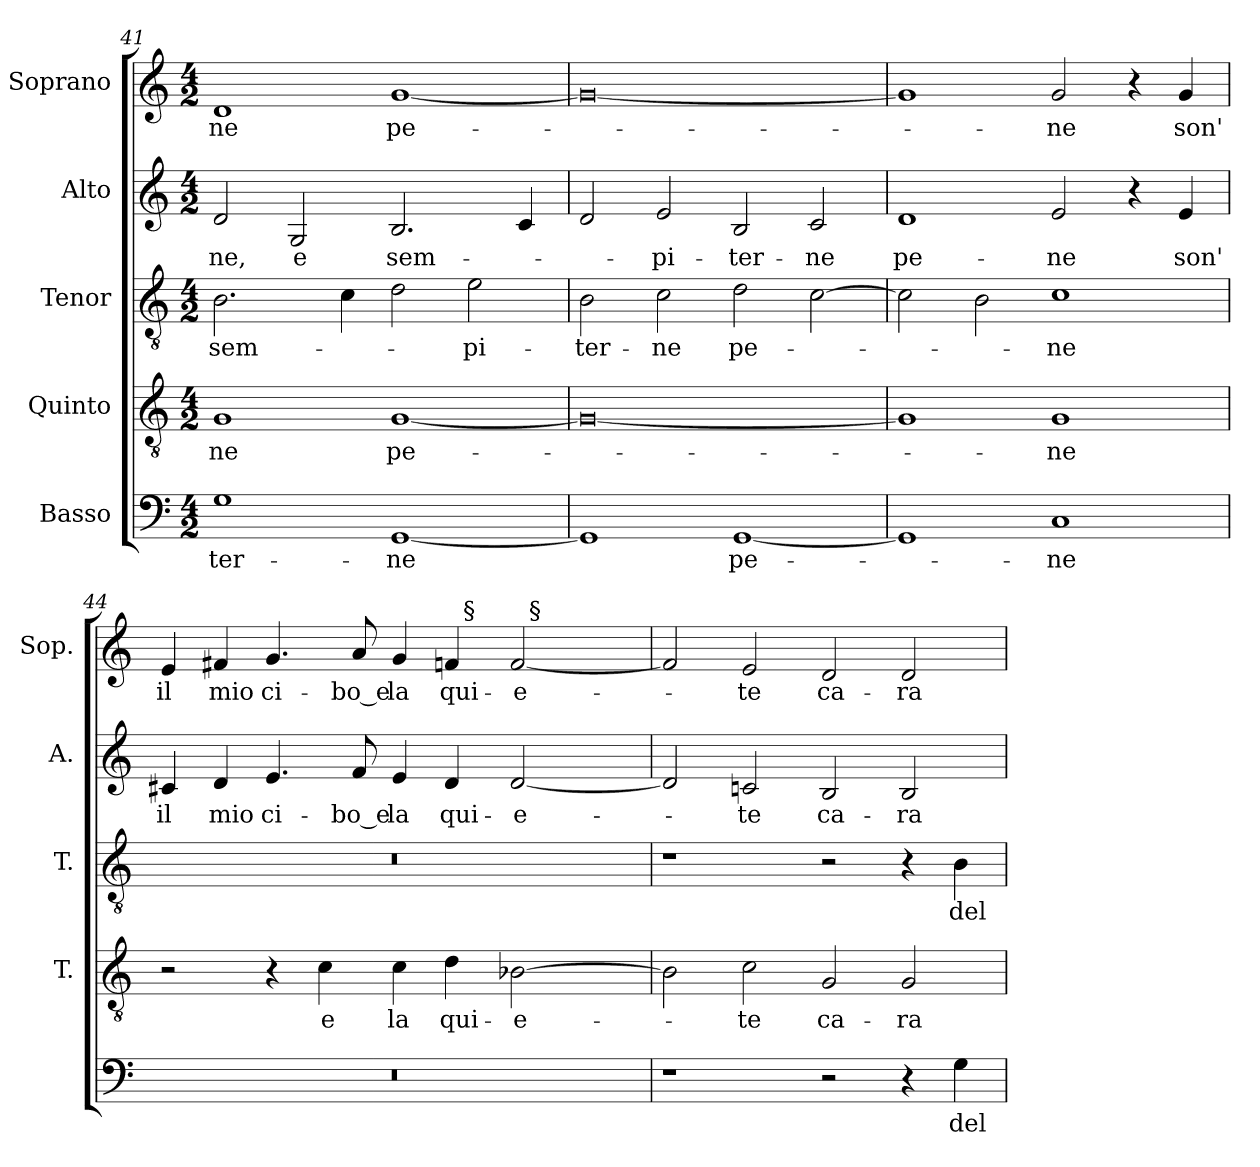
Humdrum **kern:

**kern	**text	**kern	**text	**kern	**text	**kern	**text	**kern	**text
*part5	*part5	*part4	*part4	*part3	*part3	*part2	*part2	*part1	*part1
*staff5	*staff5	*staff4	*staff4	*staff3	*staff3	*staff2	*staff2	*staff1	*staff1
*I"Basso	*	*I"Quinto	*	*I"Tenor	*	*I"Alto	*	*I"Soprano	*
*	*	*I'T.	*	*I'T.	*	*I'A.	*	*I'Sop.	*
*clefF4	*	*clefGv2	*	*clefGv2	*	*clefG2	*	*clefG2	*
*	*	*ITrd7c12	*	*ITrd7c12	*	*	*	*	*
*k[]	*	*k[]	*	*k[]	*	*k[]	*	*k[]	*
*C:	*	*C:	*	*C:	*	*C:	*	*C:	*
*M4/2	*	*M4/2	*	*M4/2	*	*M4/2	*	*M4/2	*
=41	=41	=41	=41	=41	=41	=41	=41	=41	=41
!	!LO:LY:b:color=#000000	!	!	!	!	!	!	!	!
!	!	!	!LO:LY:b:color=#000000	!	!	!	!	!	!
!	!	!	!	!	!LO:LY:b:color=#000000	!	!	!	!
!	!	!	!	!	!	!	!LO:LY:b:color=#000000	!	!
!	!	!	!	!	!	!	!	!	!LO:LY:b:color=#000000
1Gi	-ter-	1GGi	-ne	2.BBi\	sem-	2di/	-ne,	1di	-ne
!	!	!	!	!	!	!	!LO:LY:b:color=#000000	!	!
.	.	.	.	.	.	2Gi/	e	.	.
.	.	.	.	4Ci\	.	.	.	.	.
!	!LO:LY:b:color=#000000	!	!	!	!	!	!	!	!
!	!	!	!LO:LY:b:color=#000000	!	!	!	!	!	!
!	!	!	!	!	!	!	!LO:LY:b:color=#000000	!	!
!	!	!	!	!	!	!	!	!	!LO:LY:b:color=#000000
[1GGi	-ne	[1GGi	pe-	2Di\	.	2.Bi/	sem-	[1gi	pe-
!	!	!	!	!	!LO:LY:b:color=#000000	!	!	!	!
.	.	.	.	2Ei\	-pi-	.	.	.	.
.	.	.	.	.	.	4ci/	.	.	.
!!LO:LB:g=z
=42	=42	=42	=42	=42	=42	=42	=42	=42	=42
!	!	!	!	!	!LO:LY:b:color=#000000	!	!	!	!
1GGi]	.	0GGi_	.	2BBi\	-ter-	2di/	.	0gi_	.
!	!	!	!	!	!LO:LY:b:color=#000000	!	!	!	!
!	!	!	!	!	!	!	!LO:LY:b:color=#000000	!	!
.	.	.	.	2Ci\	-ne	2ei/	-pi-	.	.
!	!LO:LY:b:color=#000000	!	!	!	!	!	!	!	!
!	!	!	!	!	!LO:LY:b:color=#000000	!	!	!	!
!	!	!	!	!	!	!	!LO:LY:b:color=#000000	!	!
[1GGi	pe-	.	.	2Di\	pe-	2Bi/	-ter-	.	.
!	!	!	!	!	!	!	!LO:LY:b:color=#000000	!	!
.	.	.	.	[2Ci\	.	2ci/	-ne	.	.
=43	=43	=43	=43	=43	=43	=43	=43	=43	=43
!	!	!	!	!	!	!	!LO:LY:b:color=#000000	!	!
1GGi]	.	1GGi]	.	2Ci\]	.	1di	pe-	1gi]	.
.	.	.	.	2BBi\	.	.	.	.	.
!	!LO:LY:b:color=#000000	!	!	!	!	!	!	!	!
!	!	!	!LO:LY:b:color=#000000	!	!	!	!	!	!
!	!	!	!	!	!LO:LY:b:color=#000000	!	!	!	!
!	!	!	!	!	!	!	!LO:LY:b:color=#000000	!	!
!	!	!	!	!	!	!	!	!	!LO:LY:b:color=#000000
1Ci	-ne	1GGi	-ne	1Ci	-ne	2ei/	-ne	2gi/	-ne
.	.	.	.	.	.	4r	.	4r	.
!	!	!	!	!	!	!	!LO:LY:b:color=#000000	!	!
!	!	!	!	!	!	!	!	!	!LO:LY:b:color=#000000
.	.	.	.	.	.	4ei/	son'	4gi/	son'
=44	=44	=44	=44	=44	=44	=44	=44	=44	=44
!LO:N:vis=1	!	!	!	!LO:N:vis=1	!	!	!	!	!
!	!	!	!	!	!	!	!LO:LY:b:color=#000000	!	!
!	!	!	!	!	!	!	!	!	!LO:LY:b:color=#000000
*	*	*	*	*	*	*	*	*^	*
*	*	*	*	*	*	*	*	*	*^	*
0r	.	2r	.	0r	.	4c#Xi/	il	4ei/	1ryy	1ryy	il
!	!	!	!	!	!	!	!LO:LY:b:color=#000000	!	!	!	!
!	!	!	!	!	!	!	!	!	!	!	!LO:LY:b:color=#000000
.	.	.	.	.	.	4di/	mio	4f#Xi/	.	.	mio
!	!	!	!	!	!	!	!LO:LY:b:color=#000000	!	!	!	!
!	!	!	!	!	!	!	!	!	!	!	!LO:LY:b:color=#000000
.	.	4r	.	.	.	4.ei/	ci-	4.gi/	.	.	ci-
!	!	!	!LO:LY:b:color=#000000	!	!	!	!	!	!	!	!
.	.	4Ci\	e	.	.	.	.	.	.	.	.
!	!	!	!	!	!	!	!LO:LY:b:color=#000000	!	!	!	!
!	!	!	!	!	!	!	!	!	!	!	!LO:LY:b:color=#000000
.	.	.	.	.	.	8fi/	-bo_e	8ai/	.	.	-bo_e
!	!	!	!LO:LY:b:color=#000000	!	!	!	!	!	!	!	!
!	!	!	!	!	!	!	!LO:LY:b:color=#000000	!	!	!	!
!	!	!	!	!	!	!	!	!	!	!	!LO:LY:b:color=#000000
.	.	4Ci\	la	.	.	4ei/	la	4gi/	4ryy	2ryy	la
!	!	!	!LO:LY:b:color=#000000	!	!	!	!	!	!	!	!
!	!	!	!	!	!	!	!LO:LY:b:color=#000000	!	!	!	!
!	!	!	!	!	!	!	!	!	!	!	!LO:LY:b:color=#000000
.	.	4Di\	qui-	.	.	4di/	qui-	4fi/	32ryy	.	qui-
.	.	.	.	.	.	.	.	.	256ryy	.	.
!	!	!	!	!	!	!	!	!	!LO:TX:a:t=§	!	!
.	.	.	.	.	.	.	.	.	2ryy	.	.
!	!	!	!LO:LY:b:color=#000000	!	!	!	!	!	!	!	!
!	!	!	!	!	!	!	!LO:LY:b:color=#000000	!	!	!	!
!	!	!	!	!	!	!	!	!	!	!	!LO:LY:b:color=#000000
.	.	[2BB-Xi\	-e-	.	.	[2di/	-e-	[2fi/	.	32ryy	-e-
.	.	.	.	.	.	.	.	.	.	256ryy	.
!	!	!	!	!	!	!	!	!	!	!LO:TX:a:t=§	!
.	.	.	.	.	.	.	.	.	.	4ryy	.
.	.	.	.	.	.	.	.	.	8ryy	8ryy	.
.	.	.	.	.	.	.	.	.	16ryy	16ryy	.
.	.	.	.	.	.	.	.	.	64..ryy	64..ryy	.
*	*	*	*	*	*	*	*	*v	*v	*v	*
=45	=45	=45	=45	=45	=45	=45	=45	=45	=45
1r	.	2BB-i\]	.	1r	.	2di/]	.	2fi/]	.
!	!	!	!LO:LY:b:color=#000000	!	!	!	!	!	!
!	!	!	!	!	!	!	!LO:LY:b:color=#000000	!	!
!	!	!	!	!	!	!	!	!	!LO:LY:b:color=#000000
.	.	2Ci\	-te	.	.	2cni/	-te	2ei/	-te
!	!	!	!LO:LY:b:color=#000000	!	!	!	!	!	!
!	!	!	!	!	!	!	!LO:LY:b:color=#000000	!	!
!	!	!	!	!	!	!	!	!	!LO:LY:b:color=#000000
2r	.	2GGi/	ca-	2r	.	2Bi/	ca-	2di/	ca-
!	!	!	!LO:LY:b:color=#000000	!	!	!	!	!	!
!	!	!	!	!	!	!	!LO:LY:b:color=#000000	!	!
!	!	!	!	!	!	!	!	!	!LO:LY:b:color=#000000
4r	.	2GGi/	-ra	4r	.	2Bi/	-ra	2di/	-ra
!	!LO:LY:b:color=#000000	!	!	!	!	!	!	!	!
!	!	!	!	!	!LO:LY:b:color=#000000	!	!	!	!
4Gi\	del-	.	.	4BBi\	del-	.	.	.	.
=	=	=	=	=	=	=	=	=	=
*-	*-	*-	*-	*-	*-	*-	*-	*-	*-
